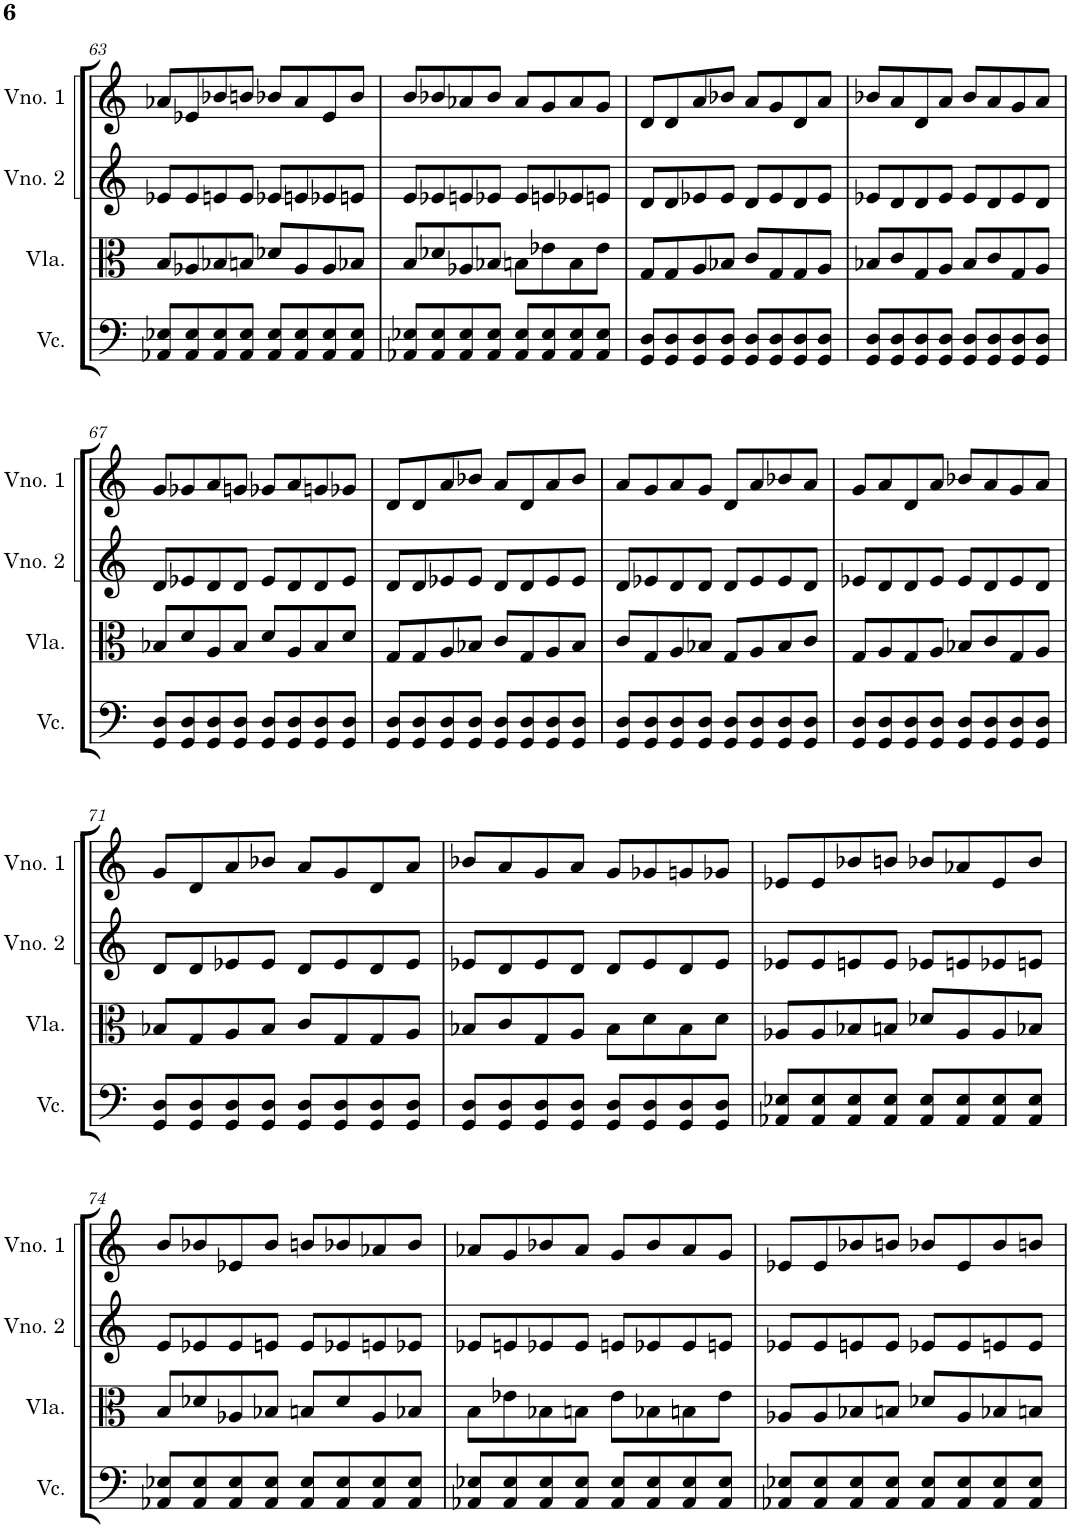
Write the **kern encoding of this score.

**kern	**kern	**kern	**kern
*part4	*part3	*part2	*part1
*staff4	*staff3	*staff2	*staff1
*I"Violoncelo	*I"Viola	*I"Violino 2	*I"Violino 1
*I'Vc.	*I'Vla.	*I'Vno. 2	*I'Vno. 1
!!LO:PB:g=z
*clefF4	*clefC3	*clefG2	*clefG2
*k[]	*k[]	*k[]	*k[]
*M4/4	*M4/4	*M4/4	*M4/4
=63	=63	=63	=63
8AA-X/ 8E-X/L	8B/L	8e-X/L	8a-X/L
8AA-/ 8E-/	8A-X/	8e-/	8e-X/
8AA-/ 8E-/	8B-X/	8en/	8b-X/
8AA-/ 8E-/J	8Bn/J	8e/J	8bn/J
8AA-/ 8E-/L	8d-X/L	8e-X/L	8b-X/L
8AA-/ 8E-/	8A-/	8en/	8a-/
8AA-/ 8E-/	8A-/	8e-X/	8e-/
8AA-/ 8E-/J	8B-X/J	8en/J	8b-/J
=64	=64	=64	=64
8AA-X/ 8E-X/L	8B/L	8e/L	8b/L
8AA-/ 8E-/	8d-X/	8e-X/	8b-X/
8AA-/ 8E-/	8A-X/	8en/	8a-X/
8AA-/ 8E-/J	8B-X/J	8e-X/J	8b-/J
8AA-/ 8E-/L	8Bn\L	8e-/L	8a-/L
8AA-/ 8E-/	8e-X\	8en/	8g/
8AA-/ 8E-/	8B\	8e-X/	8a-/
8AA-/ 8E-/J	8e-\J	8en/J	8g/J
=65	=65	=65	=65
8GG/ 8D/L	8G/L	8d/L	8d/L
8GG/ 8D/	8G/	8d/	8d/
8GG/ 8D/	8A/	8e-X/	8a/
8GG/ 8D/J	8B-X/J	8e-/J	8b-X/J
8GG/ 8D/L	8c/L	8d/L	8a/L
8GG/ 8D/	8G/	8e-/	8g/
8GG/ 8D/	8G/	8d/	8d/
8GG/ 8D/J	8A/J	8e-/J	8a/J
=66	=66	=66	=66
8GG/ 8D/L	8B-X/L	8e-X/L	8b-X/L
8GG/ 8D/	8c/	8d/	8a/
8GG/ 8D/	8G/	8d/	8d/
8GG/ 8D/J	8A/J	8e-/J	8a/J
8GG/ 8D/L	8B-/L	8e-/L	8b-/L
8GG/ 8D/	8c/	8d/	8a/
8GG/ 8D/	8G/	8e-/	8g/
8GG/ 8D/J	8A/J	8d/J	8a/J
!!LO:LB:g=z
=67	=67	=67	=67
8GG/ 8D/L	8B-X/L	8d/L	8g/L
8GG/ 8D/	8d/	8e-X/	8g-X/
8GG/ 8D/	8A/	8d/	8a/
8GG/ 8D/J	8B-/J	8d/J	8gn/J
8GG/ 8D/L	8d/L	8e-/L	8g-X/L
8GG/ 8D/	8A/	8d/	8a/
8GG/ 8D/	8B-/	8d/	8gn/
8GG/ 8D/J	8d/J	8e-/J	8g-X/J
=68	=68	=68	=68
8GG/ 8D/L	8G/L	8d/L	8d/L
8GG/ 8D/	8G/	8d/	8d/
8GG/ 8D/	8A/	8e-X/	8a/
8GG/ 8D/J	8B-X/J	8e-/J	8b-X/J
8GG/ 8D/L	8c/L	8d/L	8a/L
8GG/ 8D/	8G/	8d/	8d/
8GG/ 8D/	8A/	8e-/	8a/
8GG/ 8D/J	8B-/J	8e-/J	8b-/J
=69	=69	=69	=69
8GG/ 8D/L	8c/L	8d/L	8a/L
8GG/ 8D/	8G/	8e-X/	8g/
8GG/ 8D/	8A/	8d/	8a/
8GG/ 8D/J	8B-X/J	8d/J	8g/J
8GG/ 8D/L	8G/L	8d/L	8d/L
8GG/ 8D/	8A/	8e-/	8a/
8GG/ 8D/	8B-/	8e-/	8b-X/
8GG/ 8D/J	8c/J	8d/J	8a/J
=70	=70	=70	=70
8GG/ 8D/L	8G/L	8e-X/L	8g/L
8GG/ 8D/	8A/	8d/	8a/
8GG/ 8D/	8G/	8d/	8d/
8GG/ 8D/J	8A/J	8e-/J	8a/J
8GG/ 8D/L	8B-X/L	8e-/L	8b-X/L
8GG/ 8D/	8c/	8d/	8a/
8GG/ 8D/	8G/	8e-/	8g/
8GG/ 8D/J	8A/J	8d/J	8a/J
!!LO:LB:g=z
=71	=71	=71	=71
8GG/ 8D/L	8B-X/L	8d/L	8g/L
8GG/ 8D/	8G/	8d/	8d/
8GG/ 8D/	8A/	8e-X/	8a/
8GG/ 8D/J	8B-/J	8e-/J	8b-X/J
8GG/ 8D/L	8c/L	8d/L	8a/L
8GG/ 8D/	8G/	8e-/	8g/
8GG/ 8D/	8G/	8d/	8d/
8GG/ 8D/J	8A/J	8e-/J	8a/J
=72	=72	=72	=72
8GG/ 8D/L	8B-X/L	8e-X/L	8b-X/L
8GG/ 8D/	8c/	8d/	8a/
8GG/ 8D/	8G/	8e-/	8g/
8GG/ 8D/J	8A/J	8d/J	8a/J
8GG/ 8D/L	8B-\L	8d/L	8g/L
8GG/ 8D/	8d\	8e-/	8g-X/
8GG/ 8D/	8B-\	8d/	8gn/
8GG/ 8D/J	8d\J	8e-/J	8g-X/J
=73	=73	=73	=73
8AA-X/ 8E-X/L	8A-X/L	8e-X/L	8e-X/L
8AA-/ 8E-/	8A-/	8e-/	8e-/
8AA-/ 8E-/	8B-X/	8en/	8b-X/
8AA-/ 8E-/J	8Bn/J	8e/J	8bn/J
8AA-/ 8E-/L	8d-X/L	8e-X/L	8b-X/L
8AA-/ 8E-/	8A-/	8en/	8a-X/
8AA-/ 8E-/	8A-/	8e-X/	8e-/
8AA-/ 8E-/J	8B-X/J	8en/J	8b-/J
!!LO:LB:g=z
=74	=74	=74	=74
8AA-X/ 8E-X/L	8B/L	8e/L	8b/L
8AA-/ 8E-/	8d-X/	8e-X/	8b-X/
8AA-/ 8E-/	8A-X/	8e-/	8e-X/
8AA-/ 8E-/J	8B-X/J	8en/J	8b-/J
8AA-/ 8E-/L	8Bn/L	8e/L	8bn/L
8AA-/ 8E-/	8d-/	8e-X/	8b-X/
8AA-/ 8E-/	8A-/	8en/	8a-X/
8AA-/ 8E-/J	8B-X/J	8e-X/J	8b-/J
=75	=75	=75	=75
8AA-X/ 8E-X/L	8B\L	8e-X/L	8a-X/L
8AA-/ 8E-/	8e-X\	8en/	8g/
8AA-/ 8E-/	8B-X\	8e-X/	8b-X/
8AA-/ 8E-/J	8Bn\J	8e-/J	8a-/J
8AA-/ 8E-/L	8e-\L	8en/L	8g/L
8AA-/ 8E-/	8B-X\	8e-X/	8b-/
8AA-/ 8E-/	8Bn\	8e-/	8a-/
8AA-/ 8E-/J	8e-\J	8en/J	8g/J
=76	=76	=76	=76
8AA-X/ 8E-X/L	8A-X/L	8e-X/L	8e-X/L
8AA-/ 8E-/	8A-/	8e-/	8e-/
8AA-/ 8E-/	8B-X/	8en/	8b-X/
8AA-/ 8E-/J	8Bn/J	8e/J	8bn/J
8AA-/ 8E-/L	8d-X/L	8e-X/L	8b-X/L
8AA-/ 8E-/	8A-/	8e-/	8e-/
8AA-/ 8E-/	8B-X/	8en/	8b-/
8AA-/ 8E-/J	8Bn/J	8e/J	8bn/J
=	=	=	=
*-	*-	*-	*-
